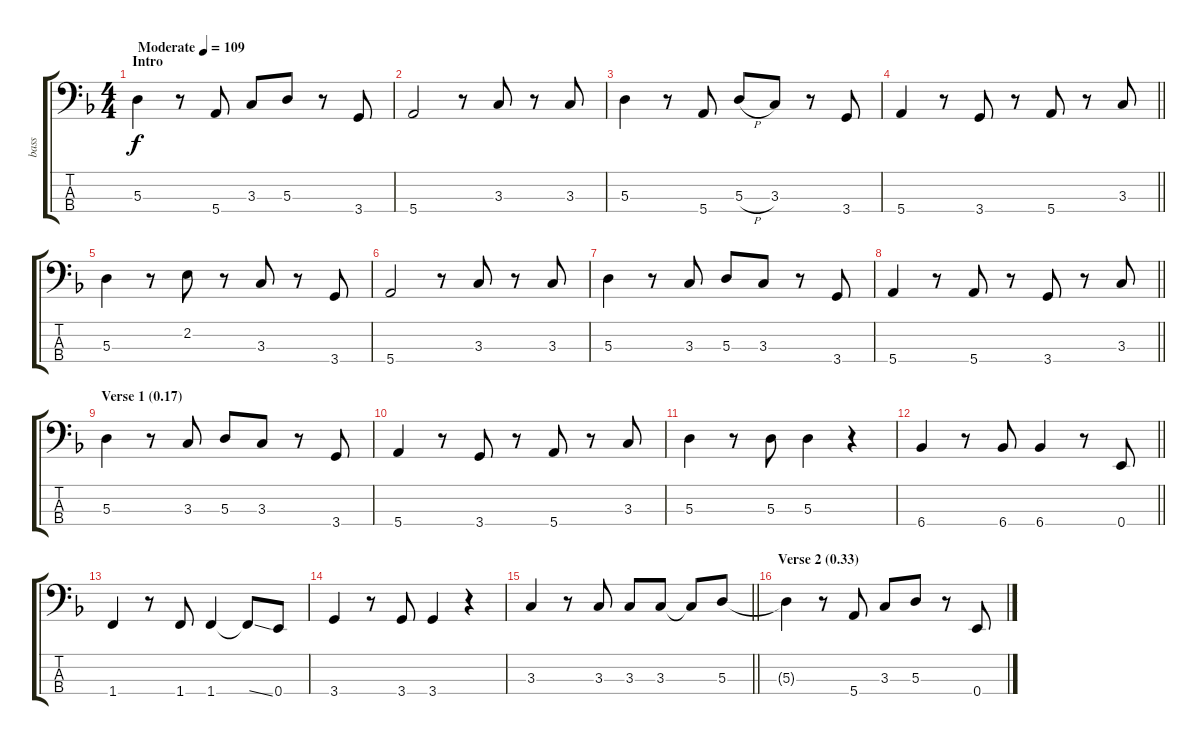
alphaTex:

\track ("bass" "bass") {instrument electricbassfinger}
\staff {score tabs}
\tuning (G2 D2 A1 E1) {hide}
\ts (4 4)
\section ("" "Intro")
\tempo (109 "Moderate")
\clef f4
\ks f
5.3.4{dy f instrument electricbassfinger} r.8 5.4.8 3.3.8 5.3.8 r.8 3.4.8 |
5.4.2 r.8 3.3.8 r.8 3.3.8 |
5.3.4 r.8 5.4.8 5.3{h}.8 3.3.8 r.8 3.4.8 |
\barLineRight lightlight
5.4.4 r.8 3.4.8 r.8 5.4.8 r.8 3.3.8 |
5.3.4 r.8 2.2.8 r.8 3.3.8 r.8 3.4.8 |
5.4.2 r.8 3.3.8 r.8 3.3.8 |
5.3.4 r.8 3.3.8 5.3.8 3.3.8 r.8 3.4.8 |
\barLineRight lightlight
5.4.4 r.8 5.4.8 r.8 3.4.8 r.8 3.3.8 |
\section ("" "Verse 1 (0.17)")
5.3.4 r.8 3.3.8 5.3.8 3.3.8 r.8 3.4.8 |
5.4.4 r.8 3.4.8 r.8 5.4.8 r.8 3.3.8 |
5.3.4 r.8 5.3.8 5.3.4 r.4 |
\barLineRight lightlight
6.4.4 r.8 6.4.8 6.4.4 r.8 0.4.8 |
1.4.4 r.8 1.4.8 1.4.4 1.4{ss t}.8 0.4.8 |
3.4.4 r.8 3.4.8 3.4.4 r.4 |
\barLineRight lightlight
3.3.4 r.8 3.3.8 3.3.8 3.3.8 3.3{t}.8 5.3.8 |
\section ("" "Verse 2 (0.33)")
5.3{t}.4 r.8 5.4.8 3.3.8 5.3.8 r.8 0.4.8
